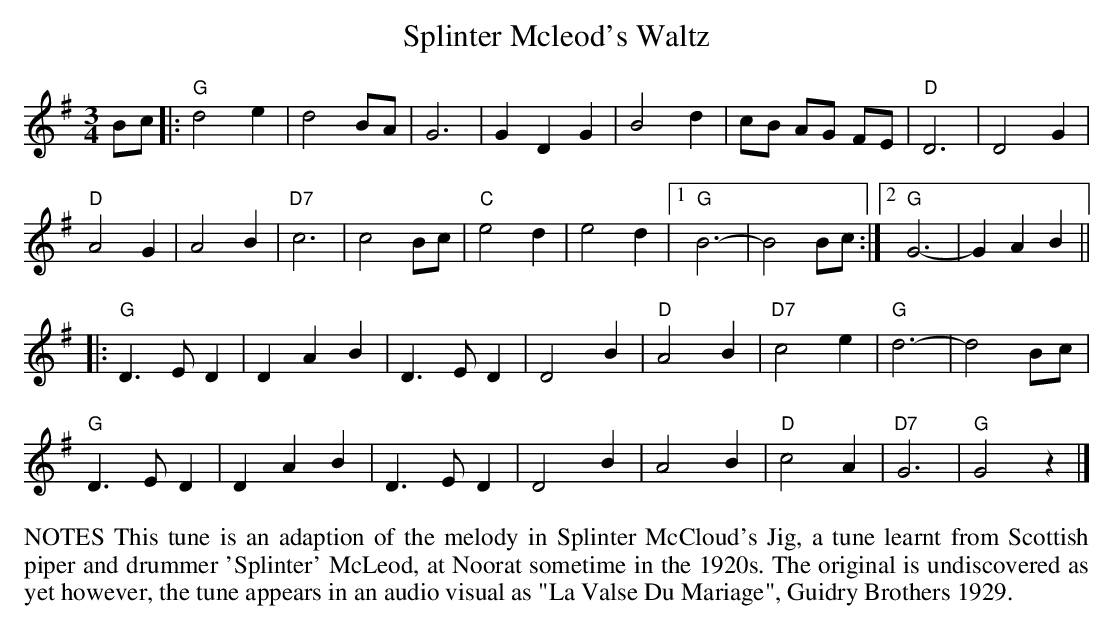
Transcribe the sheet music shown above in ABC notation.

X:1
T:Splinter Mcleod's Waltz
M:3/4
L:1/4
K:G
B/c/|:"G"d2e | d2B/A/|G3 | GDG|B2d | c/B/ A/G/ F/E/|"D"D3 | D2G|
"D"A2G | A2B|"D7"c3 | c2B/c/|"C"e2d | e2d|1"G"B3- | B2B/c/:|2"G"G3 -| GAB ||
|:"G"D>E D| DAB|D>ED | D2B|"D"A2B | "D7"c2e|"G"d3- | d2B/c/ |
"G"D>E D| DAB|D>ED | D2B|A2B | "D"c2A | "D7"G3 | "G"G2z |]
%%begintext align
NOTES
This tune is an adaption of the melody in Splinter McCloud's Jig, a tune learnt
from Scottish piper and drummer 'Splinter' McLeod, at Noorat sometime in the
1920s.  The original is undiscovered as yet however, the tune appears
in an audio visual as "La Valse Du Mariage",  Guidry Brothers 1929.
